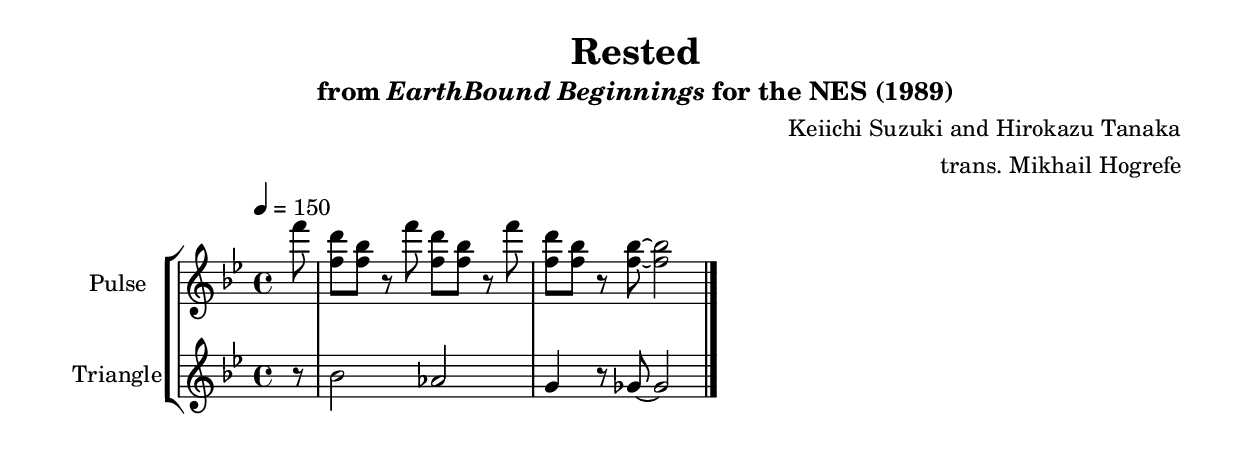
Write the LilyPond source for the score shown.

\version "2.24.3"

\paper {
  left-margin = 0.6\in
}

\book {
    \header {
        title = "Rested"
        subtitle = \markup { "from" {\italic "EarthBound Beginnings"} "for the NES (1989)" }
        composer = "Keiichi Suzuki and Hirokazu Tanaka"
        arranger = "trans. Mikhail Hogrefe"
    }

    \score {
        {
            \new StaffGroup <<
                \new Staff \relative c''' {
                    \set Staff.instrumentName = "Pulse"
                    \set Staff.shortInstrumentName = "P."
\tempo 4 = 150
\key bes \major
\partial 8 f8 |
\repeat unfold 2 { <f, d'>8 <f bes> r f' } |
<f, d'>8 <f bes> r <f bes>8 ~ 2 |
\bar "|."
                }

                \new Staff \relative c'' {
                    \set Staff.instrumentName = "Triangle"
                    \set Staff.shortInstrumentName = "T."
\key bes \major
r8 |
bes2 aes |
g4 r8 ges ~ ges2 |
                }
            >>
        }
        \midi {}
        \layout {
            \context {
                \Staff
                \RemoveEmptyStaves
            }
            \context {
                \DrumStaff
                \RemoveEmptyStaves
            }
        }
    }
}
